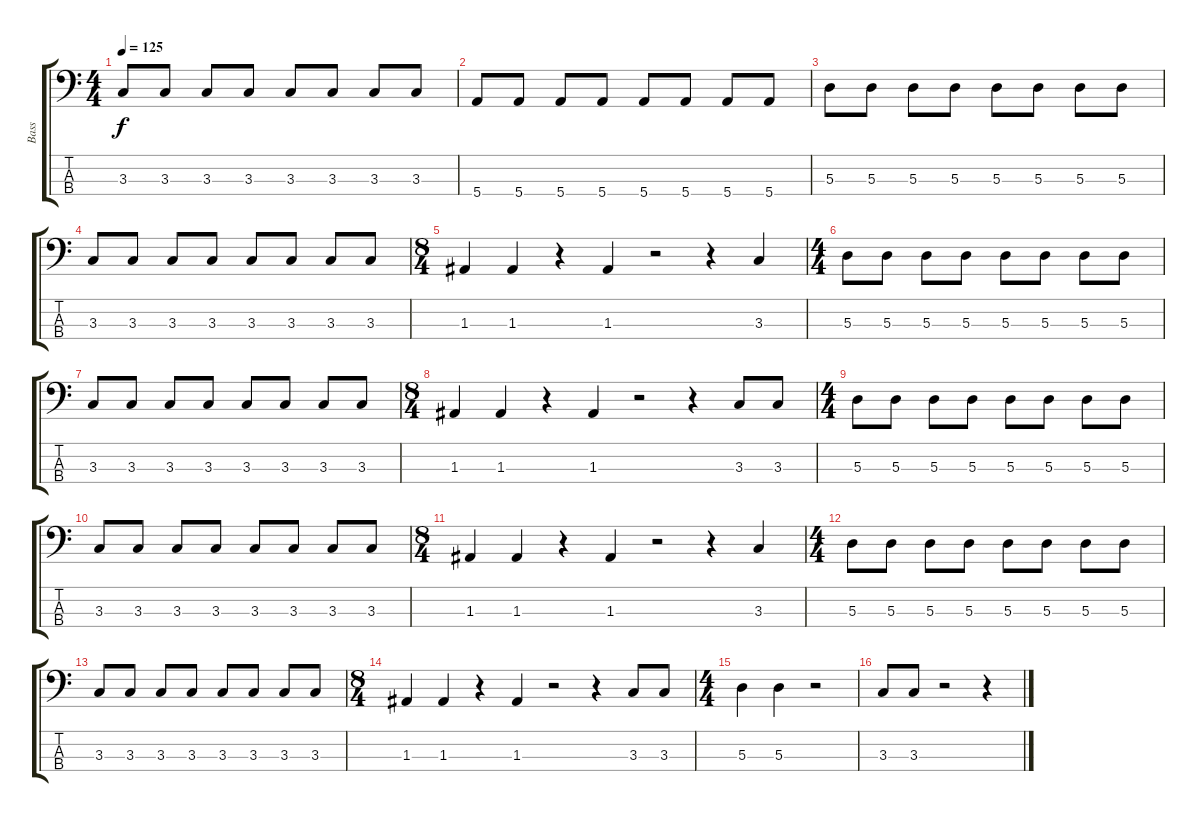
\track ("Bass" "Bass") {instrument electricbassfinger}
\staff {score tabs}
\tuning (G2 D2 A1 E1) {hide}
\ts (4 4)
\tempo 125
\clef f4
\ks c
3.3.8{dy f} 3.3.8 3.3.8 3.3.8 3.3.8 3.3.8 3.3.8 3.3.8 |
5.4.8 5.4.8 5.4.8 5.4.8 5.4.8 5.4.8 5.4.8 5.4.8 |
5.3.8 5.3.8 5.3.8 5.3.8 5.3.8 5.3.8 5.3.8 5.3.8 |
3.3.8 3.3.8 3.3.8 3.3.8 3.3.8 3.3.8 3.3.8 3.3.8 |
\ts (8 4)
1.3.4 1.3.4 r.4 1.3.4 r.2 r.4 3.3.4 |
\ts (4 4)
5.3.8 5.3.8 5.3.8 5.3.8 5.3.8 5.3.8 5.3.8 5.3.8 |
3.3.8 3.3.8 3.3.8 3.3.8 3.3.8 3.3.8 3.3.8 3.3.8 |
\ts (8 4)
1.3.4 1.3.4 r.4 1.3.4 r.2 r.4 3.3.8 3.3.8 |
\ts (4 4)
5.3.8 5.3.8 5.3.8 5.3.8 5.3.8 5.3.8 5.3.8 5.3.8 |
3.3.8 3.3.8 3.3.8 3.3.8 3.3.8 3.3.8 3.3.8 3.3.8 |
\ts (8 4)
1.3.4 1.3.4 r.4 1.3.4 r.2 r.4 3.3.4 |
\ts (4 4)
5.3.8 5.3.8 5.3.8 5.3.8 5.3.8 5.3.8 5.3.8 5.3.8 |
3.3.8 3.3.8 3.3.8 3.3.8 3.3.8 3.3.8 3.3.8 3.3.8 |
\ts (8 4)
1.3.4 1.3.4 r.4 1.3.4 r.2 r.4 3.3.8 3.3.8 |
\ts (4 4)
5.3.4 5.3.4 r.2 |
3.3.8 3.3.8 r.2 r.4
